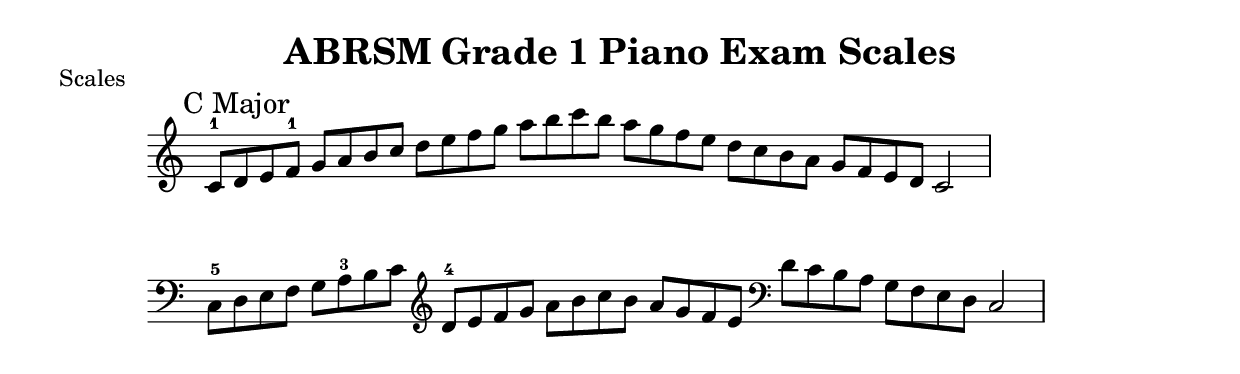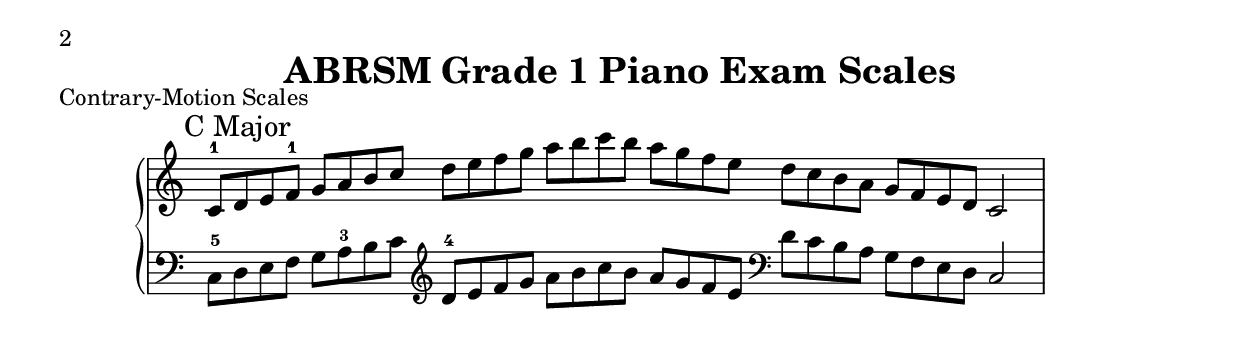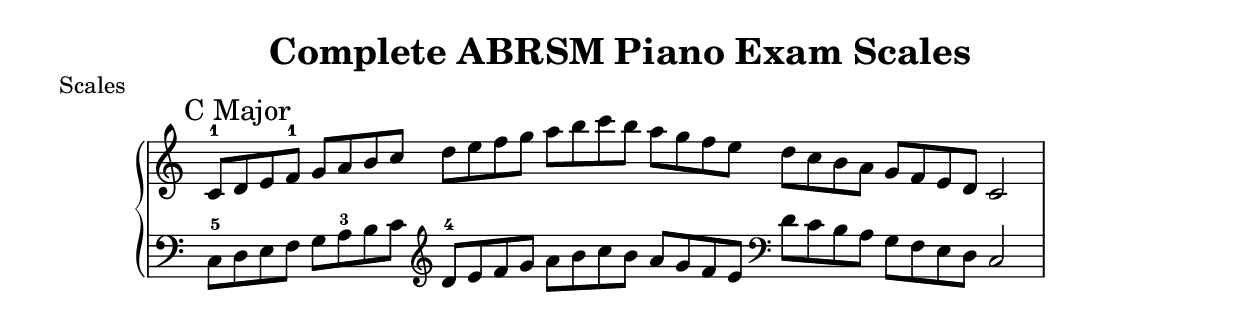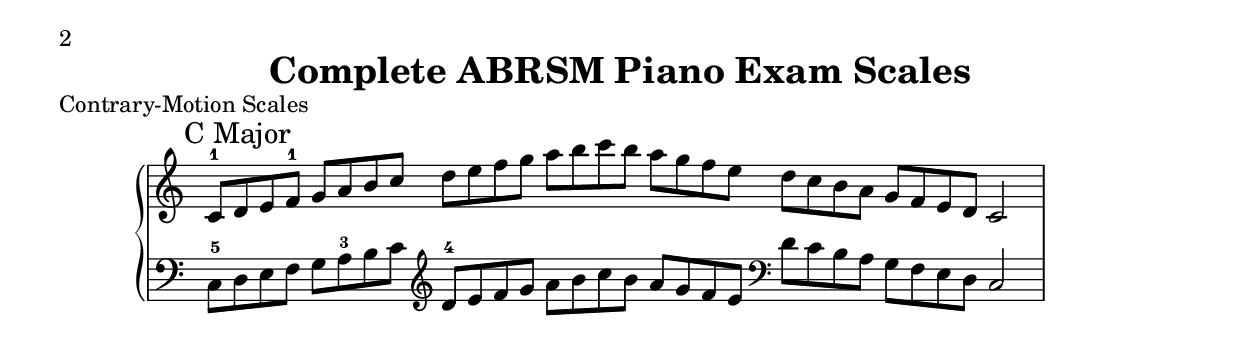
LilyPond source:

\version "2.18.2"

\version "2.18.2"

scale-config = {
  \time 8/2
  \omit Staff.TimeSignature
}

c-major-r = \relative c' {
  \clef treble
  \scale-config
  \mark "C Major"
  c8-1 d e f-1 g a b c d e f g a b c b a g f e d c b a g f e d c2
  \bar "|"
}

c-major-l = \relative c {
  \clef bass
  \scale-config
  c8-5 d e f g a-3 b c
  \clef treble
  d-4 e f g a b c b a g f e
  \clef bass
  d c b a g f e d c2
  \bar "|"
}

c-major-left = <<
  \new Staff \c-major-l
>>

c-major-right = <<
  \new Staff \c-major-r
>>

c-major-both = <<
  \new PianoStaff <<
    \c-major-right
    \c-major-left
  >>
>>


\book {
  \bookOutputSuffix "complete"
  \header {
    title = "Complete ABRSM Piano Exam Scales"
  }
  \bookpart {
    \score {
      \header {
        piece = "Scales"
      }
      \c-major-both
    }
  }
  \bookpart {
    \score {
      \header {
        piece = "Contrary-Motion Scales"
      }
      \c-major-both
    }
  }
}

\book {
  \bookOutputSuffix "abrsm-grade-1"
  \header {
    title = "ABRSM Grade 1 Piano Exam Scales"
  }
  \bookpart {
    \score {
      \header {
        piece = "Scales"
      }
      \c-major-right
    }
    \score {
      \c-major-left
    }
  }
  \bookpart {
    \score {
      \header {
        piece = "Contrary-Motion Scales"
      }
      \c-major-both
    }
  }
}
